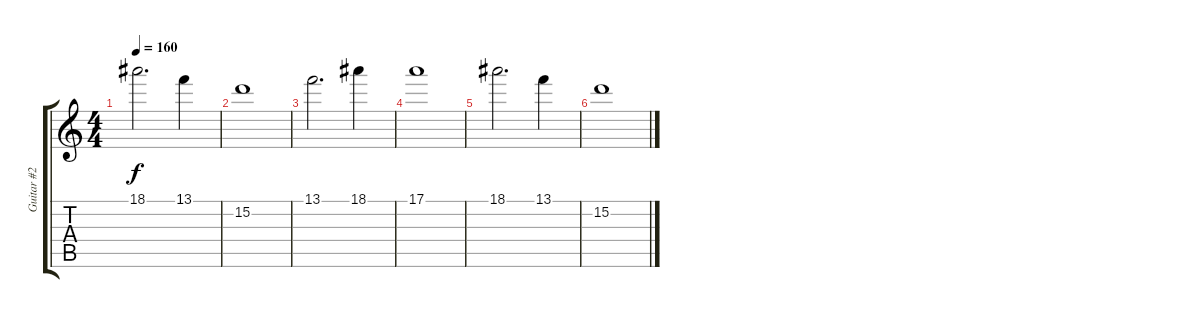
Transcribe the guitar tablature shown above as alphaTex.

\track ("Guitar #2" "Guitar #2") {instrument distortionguitar}
\staff {score tabs}
\tuning (E4 B3 G3 D3 A2 E2) {hide}
\ts (4 4)
\tempo 160
\clef g2
\ks c
18.1.2{d dy f} 13.1.4 |
15.2.1{volume 1} |
13.1.2{d} 18.1.4 |
17.1.1 |
18.1.2{d} 13.1.4 |
15.2.1{volume 0}
